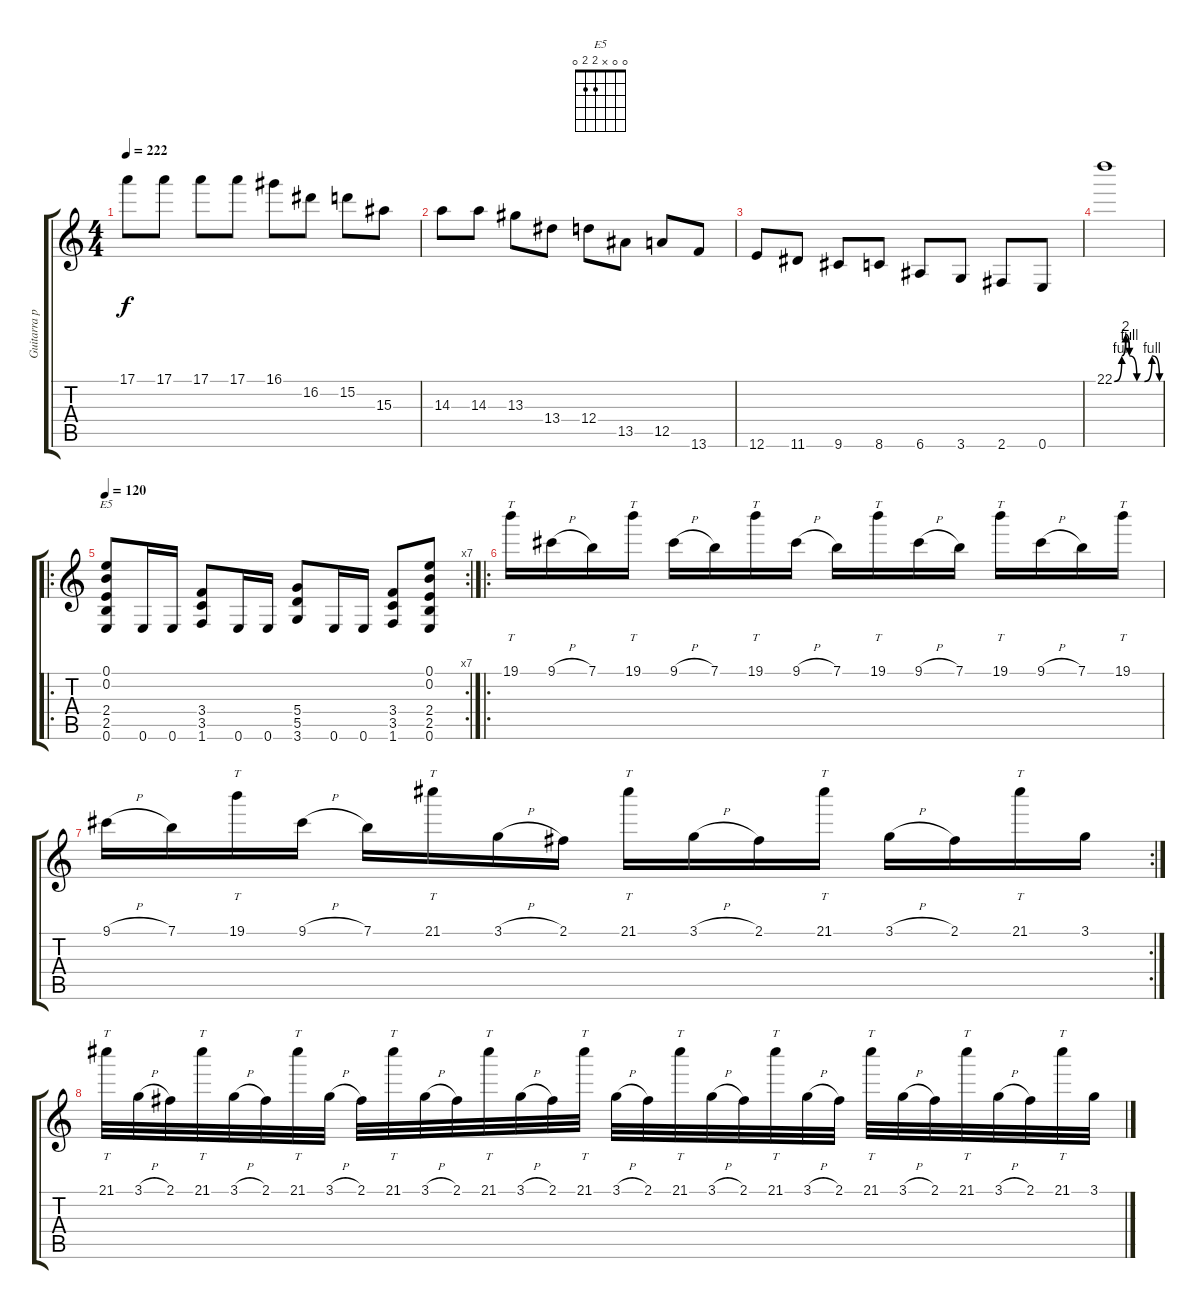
\track ("Guitarra principal" "Guitarra p") {instrument distortionguitar}
\staff {score tabs}
\tuning (E4 B3 G3 D3 A2 E2) {hide}
\chord ("E5" 0 0 x 2 2 0)
\ts (4 4)
\tempo 222
\clef g2
\ks c
17.1.8{dy f} 17.1.8 17.1.8 17.1.8 16.1.8 16.2.8 15.2.8 15.3.8 |
14.3.8 14.3.8 13.3.8 13.4.8 12.4.8 13.5.8 12.5.8 13.6.8 |
12.6.8 11.6.8 9.6.8 8.6.8 6.6.8 3.6.8 2.6.8 0.6.8 |
22.1{be (custom 0 0 10 4 15 8 20 4 30 0 40 0 50 4 60 0)}.1 |
\ro
\rc 7
\tempo 120
(0.1 0.2 2.4 2.5 0.6).8{ch "E5" instrument distortionguitar} 0.6.16 0.6.16 (3.4 3.5 1.6).8 0.6.16 0.6.16 (5.4 5.5 3.6).8 0.6.16 0.6.16 (3.4 3.5 1.6).8 (0.1 0.2 2.4 2.5 0.6).8 |
\ro
19.1.16{tt} 9.1{h}.16 7.1.16 19.1.16{tt} 9.1{h}.16 7.1.16 19.1.16{tt} 9.1{h}.16 7.1.16 19.1.16{tt} 9.1{h}.16 7.1.16 19.1.16{tt} 9.1{h}.16 7.1.16 19.1.16{tt} |
\rc 2
9.1{h}.16 7.1.16 19.1.16{tt} 9.1{h}.16 7.1.16 21.1.16{tt} 3.1{h}.16 2.1.16 21.1.16{tt} 3.1{h}.16 2.1.16 21.1.16{tt} 3.1{h}.16 2.1.16 21.1.16{tt} 3.1.16 |
21.1.32{tt} 3.1{h}.32 2.1.32 21.1.32{tt} 3.1{h}.32 2.1.32 21.1.32{tt} 3.1{h}.32 2.1.32 21.1.32{tt} 3.1{h}.32 2.1.32 21.1.32{tt} 3.1{h}.32 2.1.32 21.1.32{tt} 3.1{h}.32 2.1.32 21.1.32{tt} 3.1{h}.32 2.1.32 21.1.32{tt} 3.1{h}.32 2.1.32 21.1.32{tt} 3.1{h}.32 2.1.32 21.1.32{tt} 3.1{h}.32 2.1.32 21.1.32{tt} 3.1.32
